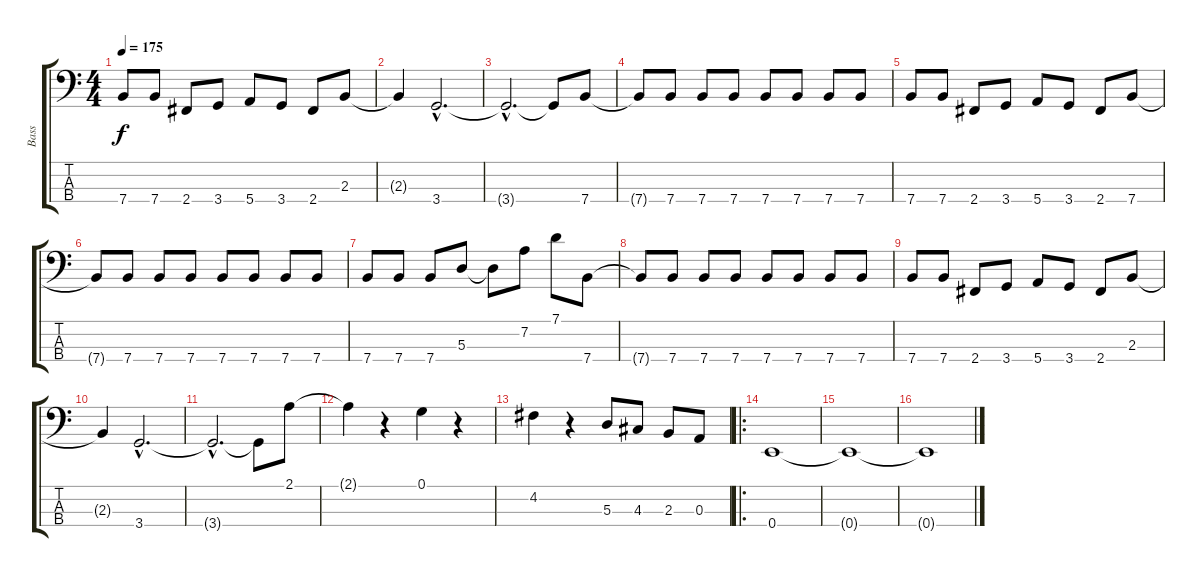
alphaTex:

\track ("Bass" "Bass") {instrument acousticguitarnylon}
\staff {score tabs}
\tuning (G2 D2 A1 E1) {hide}
\ts (4 4)
\tempo 175
\clef f4
\ks c
7.4.8{dy f} 7.4.8 2.4.8 3.4.8 5.4.8 3.4.8 2.4.8 2.3.8 |
2.3{t}.4 3.4{hac}.2{d} |
3.4{hac t}.2{d} 3.4{t}.8 7.4.8 |
7.4{t}.8 7.4.8 7.4.8 7.4.8 7.4.8 7.4.8 7.4.8 7.4.8 |
7.4.8 7.4.8 2.4.8 3.4.8 5.4.8 3.4.8 2.4.8 7.4.8 |
7.4{t}.8 7.4.8 7.4.8 7.4.8 7.4.8 7.4.8 7.4.8 7.4.8 |
7.4.8 7.4.8 7.4.8 5.3.8 5.3{t}.8 7.2.8 7.1.8 7.4.8 |
7.4{t}.8 7.4.8 7.4.8 7.4.8 7.4.8 7.4.8 7.4.8 7.4.8 |
7.4.8 7.4.8 2.4.8 3.4.8 5.4.8 3.4.8 2.4.8 2.3.8 |
2.3{t}.4 3.4{hac}.2{d} |
3.4{hac t}.2{d} 3.4{t}.8 2.1.8 |
2.1{t}.4 r.4 0.1.4 r.4 |
4.2.4 r.4 5.3.8 4.3.8 2.3.8 0.3.8 |
\ro
0.4.1 |
0.4{t}.1 |
0.4{t}.1
